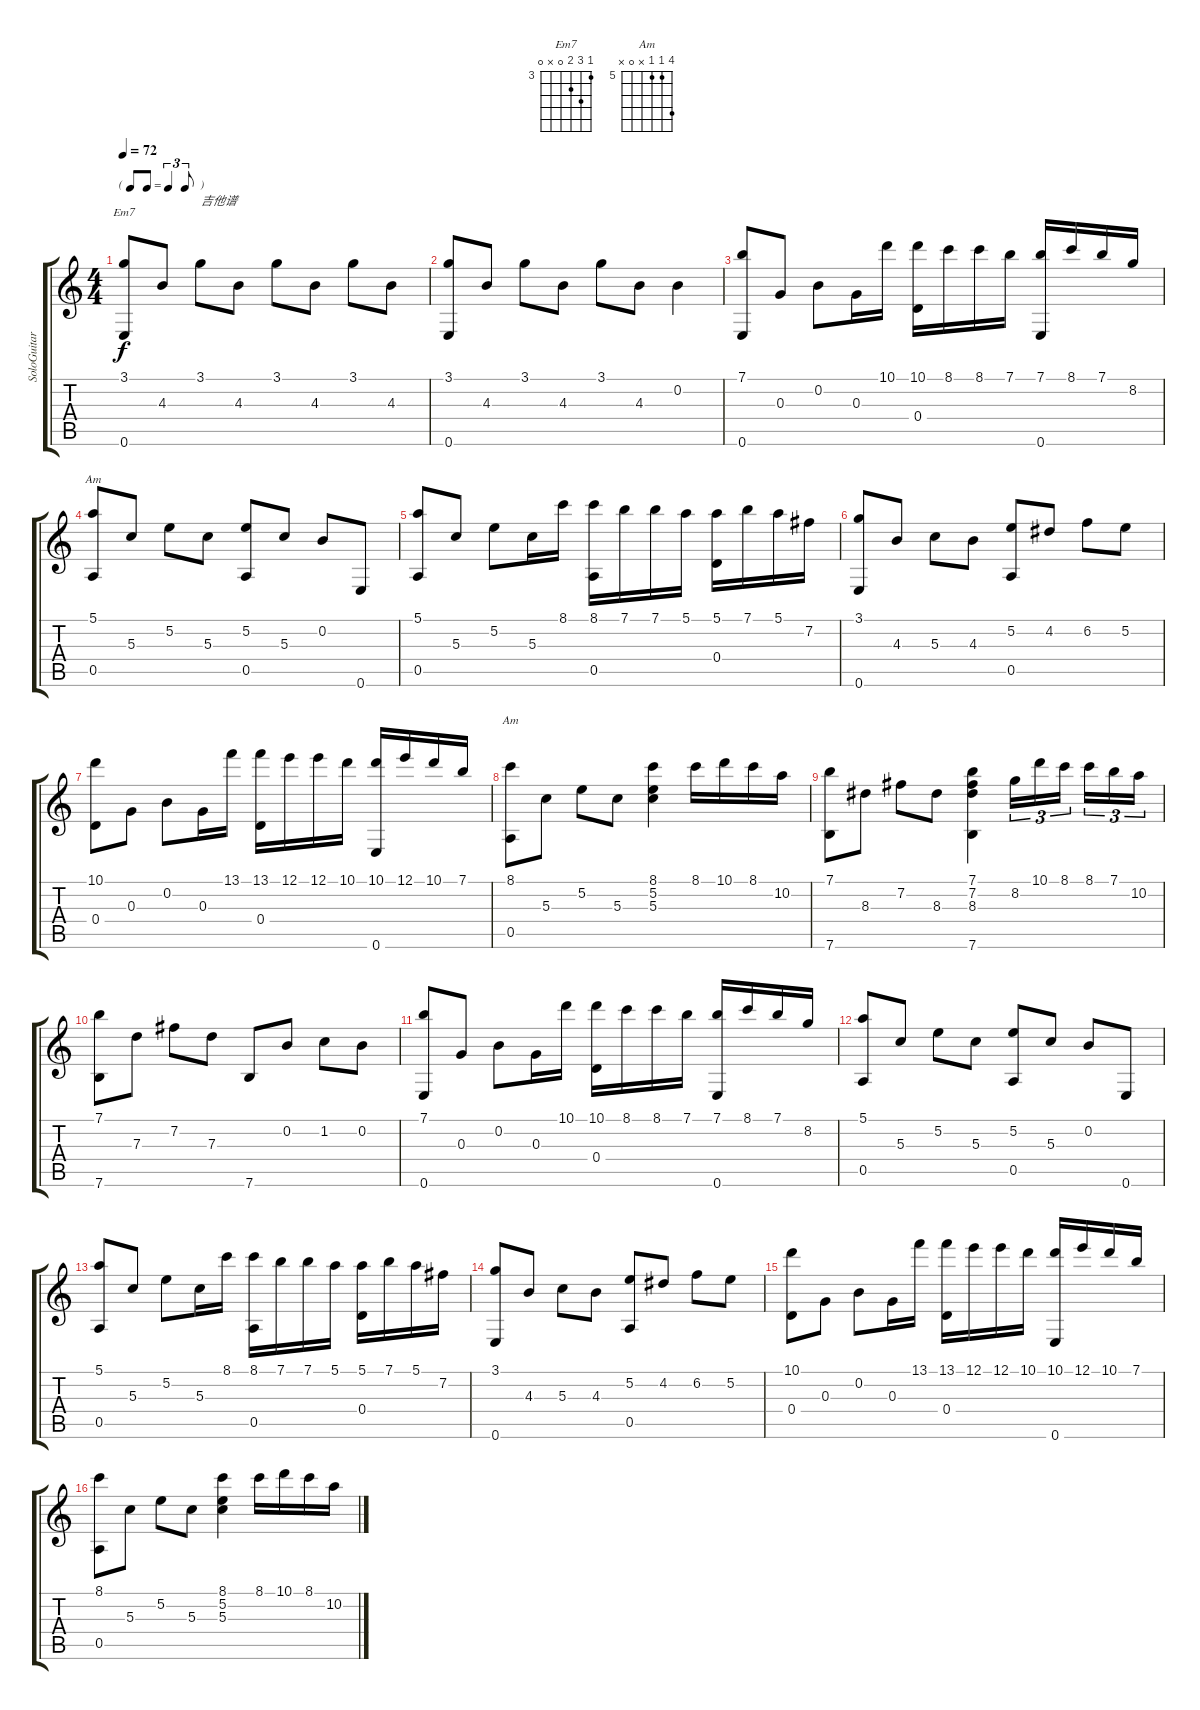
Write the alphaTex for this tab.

\track ("SoloGuitar" "SoloGuitar") {instrument acousticguitarnylon}
\staff {score tabs}
\tuning (E4 B3 G3 D3 A2 E2) {hide}
\chord ("Em7" 3 5 4 0 x 0) {firstfret 3}
\chord ("Am" 5 5 5 x 0 0) {firstfret 5}
\chord ("Am" 8 5 5 x 0 x) {firstfret 5}
\ts (4 4)
\tf triplet8th
\tempo 72
\clef g2
\ks c
(3.1 0.6).8{ch "Em7" dy f instrument acousticguitarnylon} 4.3.8 3.1.8{txt "吉他谱"} 4.3.8 3.1.8 4.3.8 3.1.8 4.3.8 |
(3.1 0.6).8 4.3.8 3.1.8 4.3.8 3.1.8 4.3.8 0.2.4 |
(7.1 0.6).8 0.3.8 0.2.8 0.3.16 10.1.16 (10.1 0.4).16 8.1.16 8.1.16 7.1.16 (7.1 0.6).16 8.1.16 7.1.16 8.2.16 |
(5.1 0.5).8{ch "Am"} 5.3.8 5.2.8 5.3.8 (5.2 0.5).8 5.3.8 0.2.8 0.6.8 |
(5.1 0.5).8 5.3.8 5.2.8 5.3.16 8.1.16 (8.1 0.5).16 7.1.16 7.1.16 5.1.16 (5.1 0.4).16 7.1.16 5.1.16 7.2.16 |
(3.1 0.6).8 4.3.8 5.3.8 4.3.8 (5.2 0.5).8 4.2.8 6.2.8 5.2.8 |
(10.1 0.4).8 0.3.8 0.2.8 0.3.16 13.1.16 (13.1 0.4).16 12.1.16 12.1.16 10.1.16 (10.1 0.6).16 12.1.16 10.1.16 7.1.16 |
(8.1 0.5).8{ch "Am"} 5.3.8 5.2.8 5.3.8 (8.1 5.2 5.3).4 8.1.16 10.1.16 8.1.16 10.2.16 |
(7.1 7.6).8 8.3.8 7.2.8 8.3.8 (7.1 7.2 8.3 7.6).4 8.2.16{tu (3 2)} 10.1.16{tu (3 2)} 8.1.16{tu (3 2)} 8.1.16{tu (3 2)} 7.1.16{tu (3 2)} 10.2.16{tu (3 2)} |
(7.1 7.6).8 7.3.8 7.2.8 7.3.8 7.6.8 0.2.8 1.2.8 0.2.8 |
(7.1 0.6).8 0.3.8 0.2.8 0.3.16 10.1.16 (10.1 0.4).16 8.1.16 8.1.16 7.1.16 (7.1 0.6).16 8.1.16 7.1.16 8.2.16 |
(5.1 0.5).8 5.3.8 5.2.8 5.3.8 (5.2 0.5).8 5.3.8 0.2.8 0.6.8 |
(5.1 0.5).8 5.3.8 5.2.8 5.3.16 8.1.16 (8.1 0.5).16 7.1.16 7.1.16 5.1.16 (5.1 0.4).16 7.1.16 5.1.16 7.2.16 |
(3.1 0.6).8 4.3.8 5.3.8 4.3.8 (5.2 0.5).8 4.2.8 6.2.8 5.2.8 |
(10.1 0.4).8 0.3.8 0.2.8 0.3.16 13.1.16 (13.1 0.4).16 12.1.16 12.1.16 10.1.16 (10.1 0.6).16 12.1.16 10.1.16 7.1.16 |
(8.1 0.5).8 5.3.8 5.2.8 5.3.8 (8.1 5.2 5.3).4 8.1.16 10.1.16 8.1.16 10.2.16
